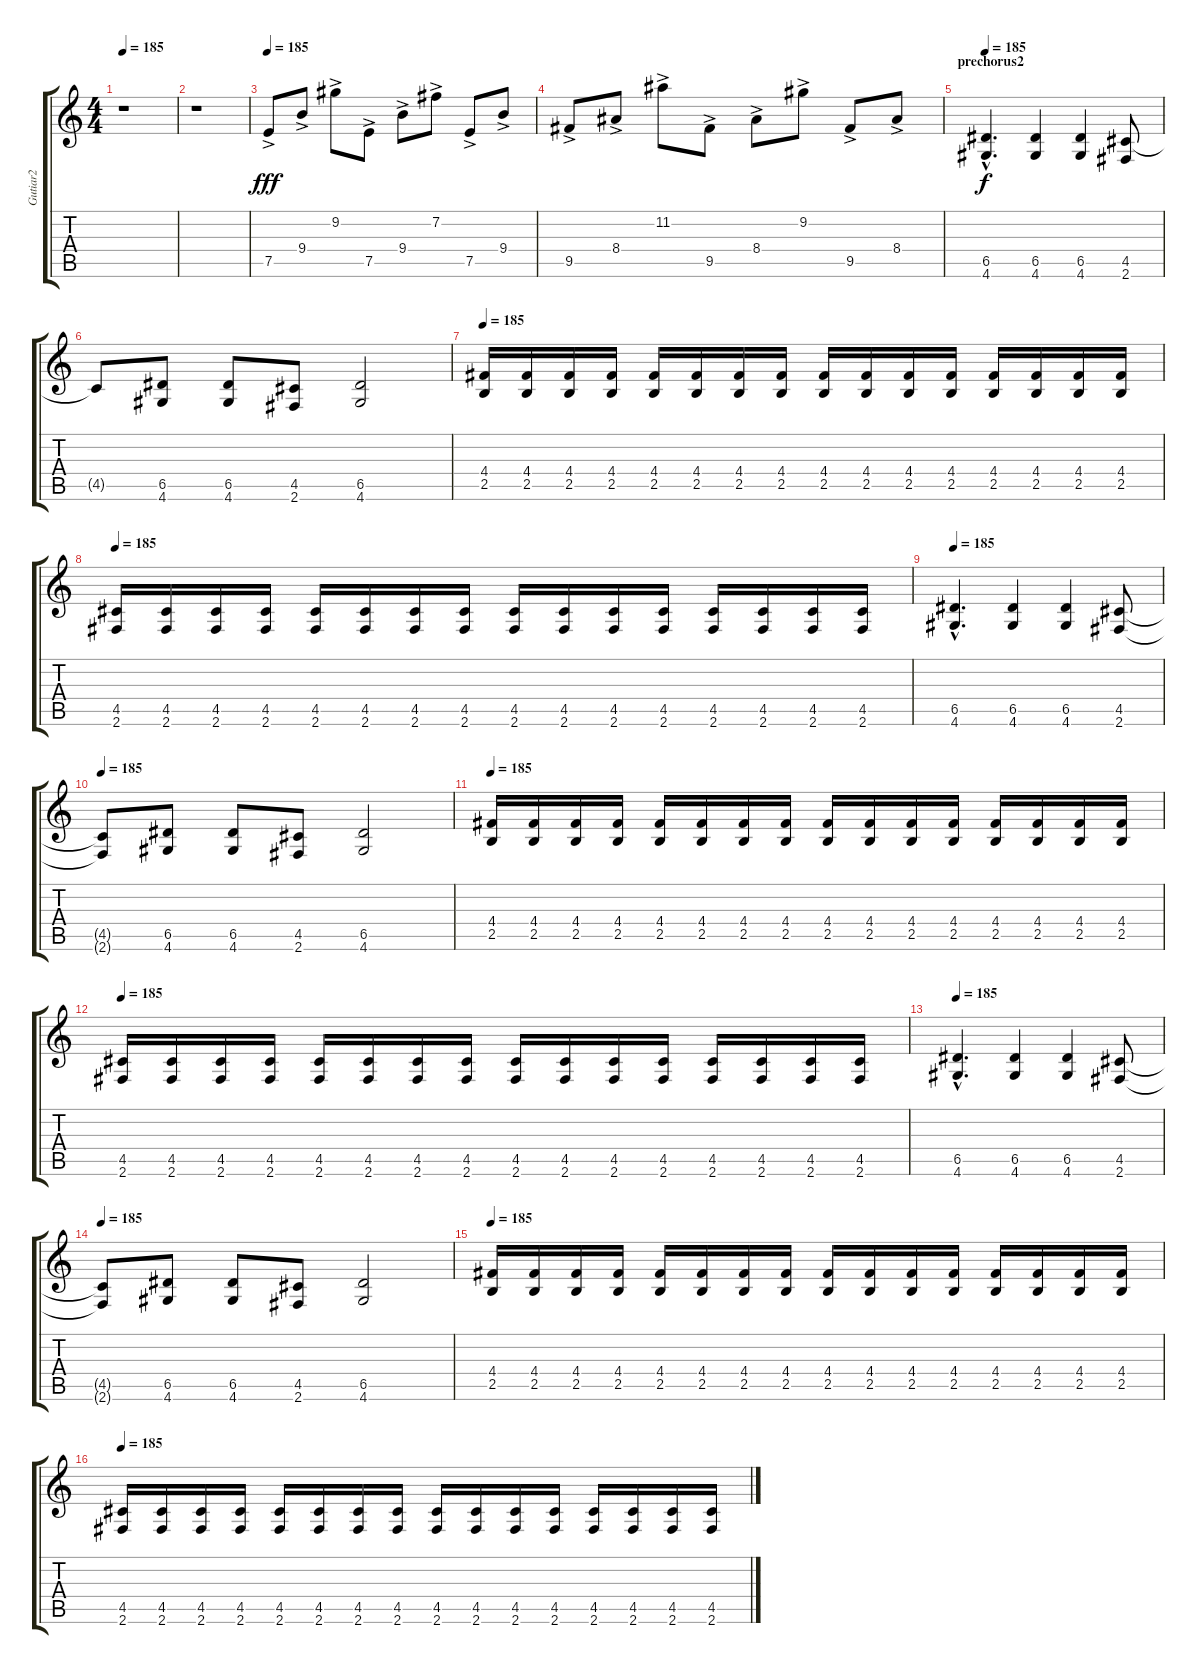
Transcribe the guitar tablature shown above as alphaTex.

\track ("Gutiar2" "Gutiar2") {instrument distortionguitar}
\staff {score tabs}
\tuning (E4 B3 G3 D3 A2 E2) {hide}
\ts (4 4)
\tempo 185
\clef g2
\ks c
r.1{dy fff} |
r.1 |
\tempo 185
7.5{ac}.8{instrument distortionguitar} 9.4{ac}.8 9.2{ac}.8 7.5{ac}.8 9.4{ac}.8 7.2{ac}.8 7.5{ac}.8 9.4{ac}.8 |
9.5{ac}.8 8.4{ac}.8 11.2{ac}.8 9.5{ac}.8 8.4{ac}.8 9.2{ac}.8 9.5{ac}.8 8.4{ac}.8 |
\section ("" "prechorus2")
\tempo 185
(6.5{hac} 4.6{hac}).4{d dy f instrument distortionguitar} (6.5 4.6).4 (6.5 4.6).4 (4.5 2.6).8 |
4.5{t}.8 (6.5 4.6).8 (6.5 4.6).8 (4.5 2.6).8 (6.5 4.6).2 |
\tempo 185
(4.4 2.5).16 (4.4 2.5).16 (4.4 2.5).16 (4.4 2.5).16 (4.4 2.5).16 (4.4 2.5).16 (4.4 2.5).16 (4.4 2.5).16 (4.4 2.5).16 (4.4 2.5).16 (4.4 2.5).16 (4.4 2.5).16 (4.4 2.5).16 (4.4 2.5).16 (4.4 2.5).16 (4.4 2.5).16 |
\tempo 185
(4.5 2.6).16 (4.5 2.6).16 (4.5 2.6).16 (4.5 2.6).16 (4.5 2.6).16 (4.5 2.6).16 (4.5 2.6).16 (4.5 2.6).16 (4.5 2.6).16 (4.5 2.6).16 (4.5 2.6).16 (4.5 2.6).16 (4.5 2.6).16 (4.5 2.6).16 (4.5 2.6).16 (4.5 2.6).16 |
\tempo 185
(6.5{hac} 4.6{hac}).4{d instrument distortionguitar} (6.5 4.6).4 (6.5 4.6).4 (4.5 2.6).8 |
\tempo 185
(4.5{t} 2.6{t}).8 (6.5 4.6).8 (6.5 4.6).8 (4.5 2.6).8 (6.5 4.6).2 |
\tempo 185
(4.4 2.5).16 (4.4 2.5).16 (4.4 2.5).16 (4.4 2.5).16 (4.4 2.5).16 (4.4 2.5).16 (4.4 2.5).16 (4.4 2.5).16 (4.4 2.5).16 (4.4 2.5).16 (4.4 2.5).16 (4.4 2.5).16 (4.4 2.5).16 (4.4 2.5).16 (4.4 2.5).16 (4.4 2.5).16 |
\tempo 185
(4.5 2.6).16 (4.5 2.6).16 (4.5 2.6).16 (4.5 2.6).16 (4.5 2.6).16 (4.5 2.6).16 (4.5 2.6).16 (4.5 2.6).16 (4.5 2.6).16 (4.5 2.6).16 (4.5 2.6).16 (4.5 2.6).16 (4.5 2.6).16 (4.5 2.6).16 (4.5 2.6).16 (4.5 2.6).16 |
\tempo 185
(6.5{hac} 4.6{hac}).4{d instrument distortionguitar} (6.5 4.6).4 (6.5 4.6).4 (4.5 2.6).8 |
\tempo 185
(4.5{t} 2.6{t}).8 (6.5 4.6).8 (6.5 4.6).8 (4.5 2.6).8 (6.5 4.6).2 |
\tempo 185
(4.4 2.5).16 (4.4 2.5).16 (4.4 2.5).16 (4.4 2.5).16 (4.4 2.5).16 (4.4 2.5).16 (4.4 2.5).16 (4.4 2.5).16 (4.4 2.5).16 (4.4 2.5).16 (4.4 2.5).16 (4.4 2.5).16 (4.4 2.5).16 (4.4 2.5).16 (4.4 2.5).16 (4.4 2.5).16 |
\tempo 185
(4.5 2.6).16 (4.5 2.6).16 (4.5 2.6).16 (4.5 2.6).16 (4.5 2.6).16 (4.5 2.6).16 (4.5 2.6).16 (4.5 2.6).16 (4.5 2.6).16 (4.5 2.6).16 (4.5 2.6).16 (4.5 2.6).16 (4.5 2.6).16 (4.5 2.6).16 (4.5 2.6).16 (4.5 2.6).16
